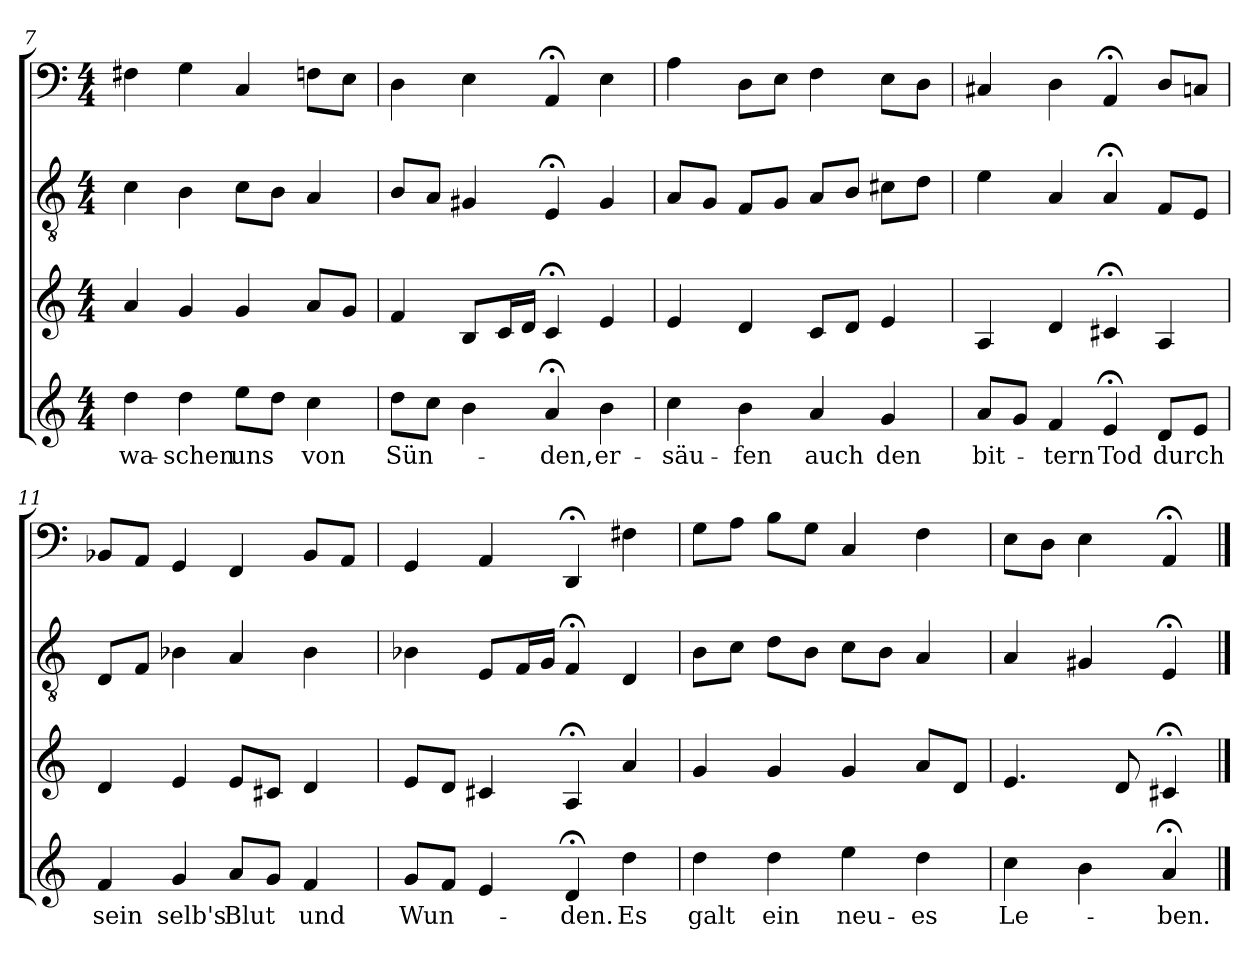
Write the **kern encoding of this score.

**kern	**text	**kern	**kern	**kern
*part4	*part4	*part3	*part2	*part1
*staff4	*staff4	*staff3	*staff2	*staff1
*clefG2	*	*clefG2	*clefGv2	*clefF4
*k[]	*	*k[]	*k[]	*k[]
*a:	*	*a:	*a:	*a:
*M4/4	*	*M4/4	*M4/4	*M4/4
=7	=7	=7	=7	=7
4dd\	wa-	4a/	4c\	4F#X\
4dd\	-schen	4g/	4B\	4G\
8ee\L	uns	4g/	8c\L	4C/
8dd\J	.	.	8B\J	.
4cc\	von	8a/L	4A/	8Fn\L
.	.	8g/J	.	8E\J
=8	=8	=8	=8	=8
8dd\L	Sün-	4f/	8B/L	4D\
8cc\J	.	.	8A/J	.
4b\	.	8B/L	4G#X/	4E\
.	.	16c/L	.	.
.	.	16d/JJ	.	.
4a;</	-den,	4c;</	4E;</	4AA;</
4b\	er-	4e/	4G#/	4E\
=9	=9	=9	=9	=9
4cc\	-säu-	4e/	8A/L	4A\
.	.	.	8G/J	.
4b\	-fen	4d/	8F/L	8D\L
.	.	.	8G/J	8E\J
4a/	auch	8c/L	8A/L	4F\
.	.	8d/J	8B/J	.
4g/	den	4e/	8c#X\L	8E\L
.	.	.	8d\J	8D\J
=10	=10	=10	=10	=10
8a/L	bit-	4A/	4e\	4C#X/
8g/J	.	.	.	.
4f/	-tern	4d/	4A/	4D\
4e;</	Tod	4c#X;</	4A;</	4AA;</
8d/L	durch	4A/	8F/L	8D/L
8e/J	.	.	8E/J	8Cn/J
=11	=11	=11	=11	=11
4f/	sein	4d/	8D/L	8BB-X/L
.	.	.	8F/J	8AA/J
4g/	selb's	4e/	4B-X\	4GG/
8a/L	Blut	8e/L	4A/	4FF/
8g/J	.	8c#X/J	.	.
4f/	und	4d/	4B-\	8BB-/L
.	.	.	.	8AA/J
=12	=12	=12	=12	=12
8g/L	Wun-	8e/L	4B-X\	4GG/
8f/J	.	8d/J	.	.
4e/	.	4c#X/	8E/L	4AA/
.	.	.	16F/L	.
.	.	.	16G/JJ	.
4d;</	-den.	4A;</	4F;</	4DD;</
4dd\	Es	4a/	4D/	4F#X\
=13	=13	=13	=13	=13
4dd\	galt	4g/	8B\L	8G\L
.	.	.	8c\J	8A\J
4dd\	ein	4g/	8d\L	8B\L
.	.	.	8B\J	8G\J
4ee\	neu-	4g/	8c\L	4C/
.	.	.	8B\J	.
4dd\	-es	8a/L	4A/	4F\
.	.	8d/J	.	.
=14	=14	=14	=14	=14
4cc\	Le-	4.e/	4A/	8E\L
.	.	.	.	8D\J
4b\	.	.	4G#X/	4E\
.	.	8d/	.	.
4a;</	-ben.	4c#X;</	4E;</	4AA;</
==	==	==	==	==
*-	*-	*-	*-	*-
